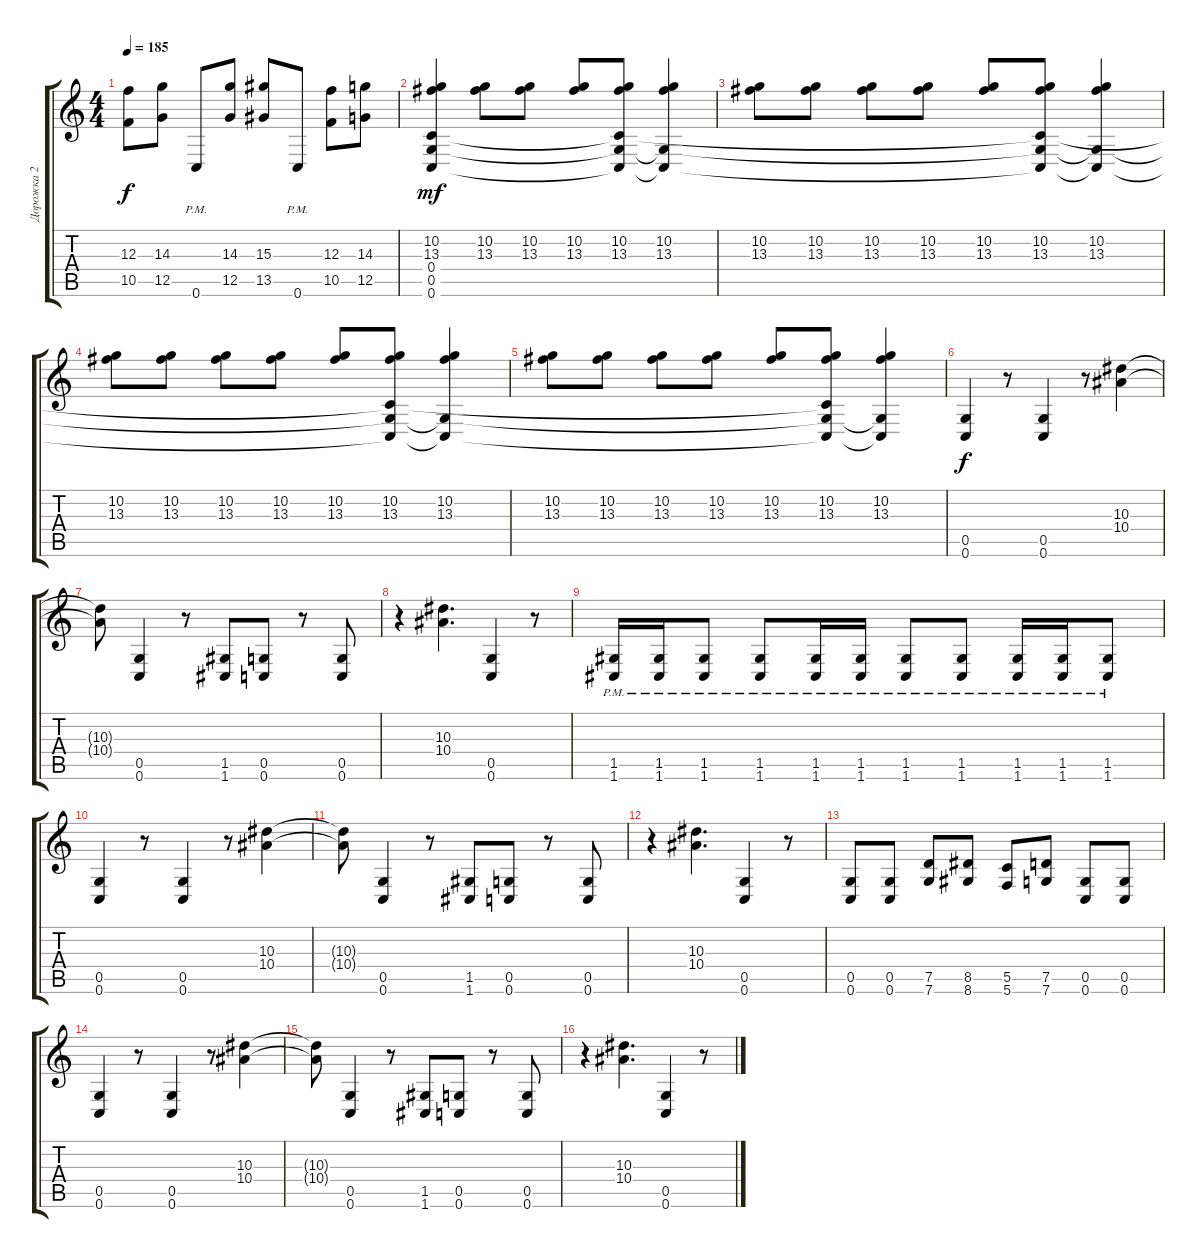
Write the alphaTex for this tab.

\track ("Дорожка 2" "Дорожка 2") {instrument distortionguitar}
\staff {score tabs}
\tuning (D4 A3 F3 C3 G2 C2) {hide}
\ts (4 4)
\tempo 185
\clef g2
\ks c
(12.3 10.5).8{dy f} (14.3 12.5).8 0.6{pm}.8 (14.3 12.5).8 (15.3 13.5).8 0.6{pm}.8 (12.3 10.5).8 (14.3 12.5).8 |
(10.2 13.3 0.4 0.5 0.6).4{dy mf} (10.2 13.3).8 (10.2 13.3).8 (10.2 13.3).8 (10.2 13.3 0.4{t} 0.5{t} 0.6{t}).8 (10.2 13.3 0.5{t} 0.6{t}).4 |
(10.2 13.3).8 (10.2 13.3).8 (10.2 13.3).8 (10.2 13.3).8 (10.2 13.3).8 (10.2 13.3 0.4{t} 0.5{t} 0.6{t}).8 (10.2 13.3 0.5{t} 0.6{t}).4 |
(10.2 13.3).8 (10.2 13.3).8 (10.2 13.3).8 (10.2 13.3).8 (10.2 13.3).8 (10.2 13.3 0.4{t} 0.5{t} 0.6{t}).8 (10.2 13.3 0.5{t} 0.6{t}).4 |
(10.2 13.3).8 (10.2 13.3).8 (10.2 13.3).8 (10.2 13.3).8 (10.2 13.3).8 (10.2 13.3 0.4{t} 0.5{t} 0.6{t}).8 (10.2 13.3 0.5{t} 0.6{t}).4 |
(0.5 0.6).4{dy f} r.8 (0.5 0.6).4 r.8 (10.3 10.4).4 |
(10.3{t} 10.4{t}).8 (0.5 0.6).4 r.8 (1.5 1.6).8 (0.5 0.6).8 r.8 (0.5 0.6).8 |
r.4 (10.3 10.4).4{d} (0.5 0.6).4 r.8 |
(1.5{pm} 1.6{pm}).16 (1.5{pm} 1.6{pm}).16 (1.5{pm} 1.6{pm}).8 (1.5{pm} 1.6{pm}).8 (1.5{pm} 1.6{pm}).16 (1.5{pm} 1.6{pm}).16 (1.5{pm} 1.6{pm}).8 (1.5{pm} 1.6{pm}).8 (1.5{pm} 1.6{pm}).16 (1.5{pm} 1.6{pm}).16 (1.5{pm} 1.6{pm}).8 |
(0.5 0.6).4 r.8 (0.5 0.6).4 r.8 (10.3 10.4).4 |
(10.3{t} 10.4{t}).8 (0.5 0.6).4 r.8 (1.5 1.6).8 (0.5 0.6).8 r.8 (0.5 0.6).8 |
r.4 (10.3 10.4).4{d} (0.5 0.6).4 r.8 |
(0.5 0.6).8 (0.5 0.6).8 (7.5 7.6).8 (8.5 8.6).8 (5.5 5.6).8 (7.5 7.6).8 (0.5 0.6).8 (0.5 0.6).8 |
(0.5 0.6).4 r.8 (0.5 0.6).4 r.8 (10.3 10.4).4 |
(10.3{t} 10.4{t}).8 (0.5 0.6).4 r.8 (1.5 1.6).8 (0.5 0.6).8 r.8 (0.5 0.6).8 |
r.4 (10.3 10.4).4{d} (0.5 0.6).4 r.8
